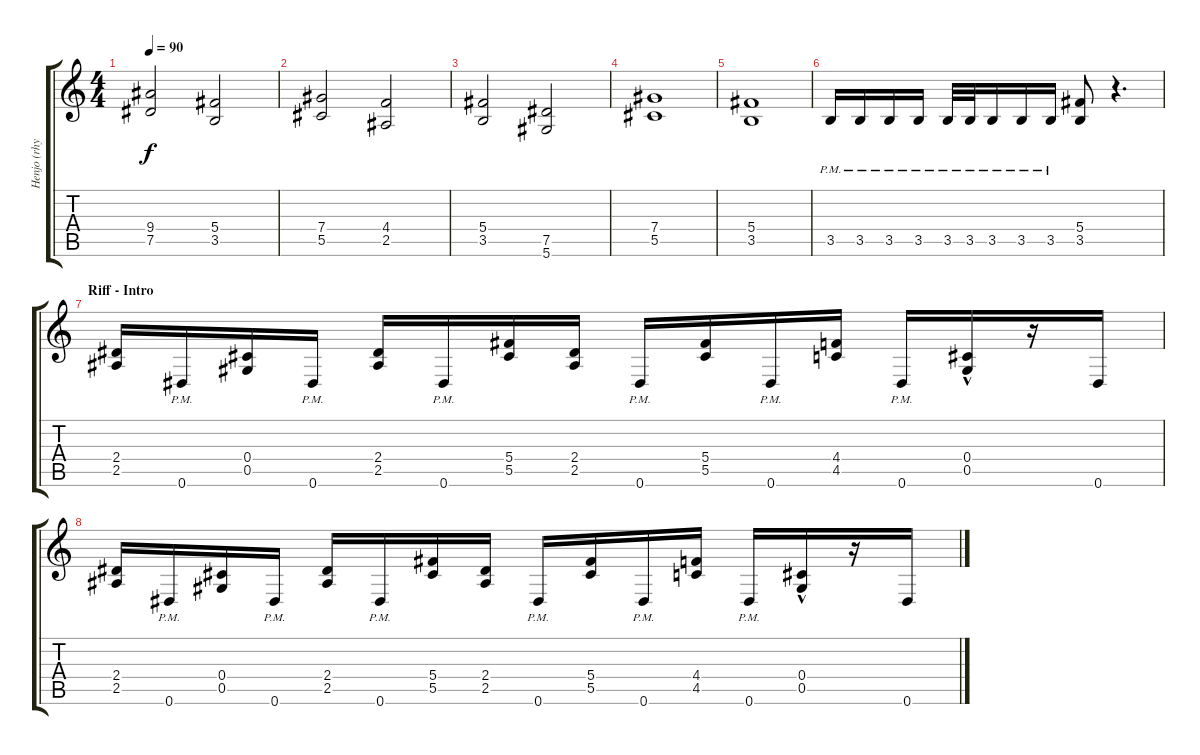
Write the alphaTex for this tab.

\track ("Henjo (rhythm)" "Henjo (rhy") {instrument distortionguitar}
\staff {score tabs}
\tuning (Eb4 Bb3 Gb3 Db3 Ab2 Eb2) {hide}
\ts (4 4)
\tempo 90
\clef g2
\ks c
(9.4 7.5).2{dy f} (5.4 3.5).2 |
(7.4 5.5).2 (4.4 2.5).2 |
(5.4 3.5).2 (7.5 5.6).2 |
(7.4 5.5).1 |
(5.4 3.5).1 |
3.5{pm}.16 3.5{pm}.16 3.5{pm}.16 3.5{pm}.16 3.5{pm}.32 3.5{pm}.32 3.5{pm}.16 3.5{pm}.16 3.5{pm}.16 (5.4 3.5).8 r.4{d} |
\section ("" "Riff - Intro")
(2.4 2.5).16 0.6{pm}.16 (0.4 0.5).16 0.6{pm}.16 (2.4 2.5).16 0.6{pm}.16 (5.4 5.5).16 (2.4 2.5).16 0.6{pm}.16 (5.4 5.5).16 0.6{pm}.16 (4.4 4.5).16 0.6{pm}.16 (0.4{hac} 0.5{hac}).16 r.16 0.6.16 |
(2.4 2.5).16 0.6{pm}.16 (0.4 0.5).16 0.6{pm}.16 (2.4 2.5).16 0.6{pm}.16 (5.4 5.5).16 (2.4 2.5).16 0.6{pm}.16 (5.4 5.5).16 0.6{pm}.16 (4.4 4.5).16 0.6{pm}.16 (0.4{hac} 0.5{hac}).16 r.16 0.6.16
